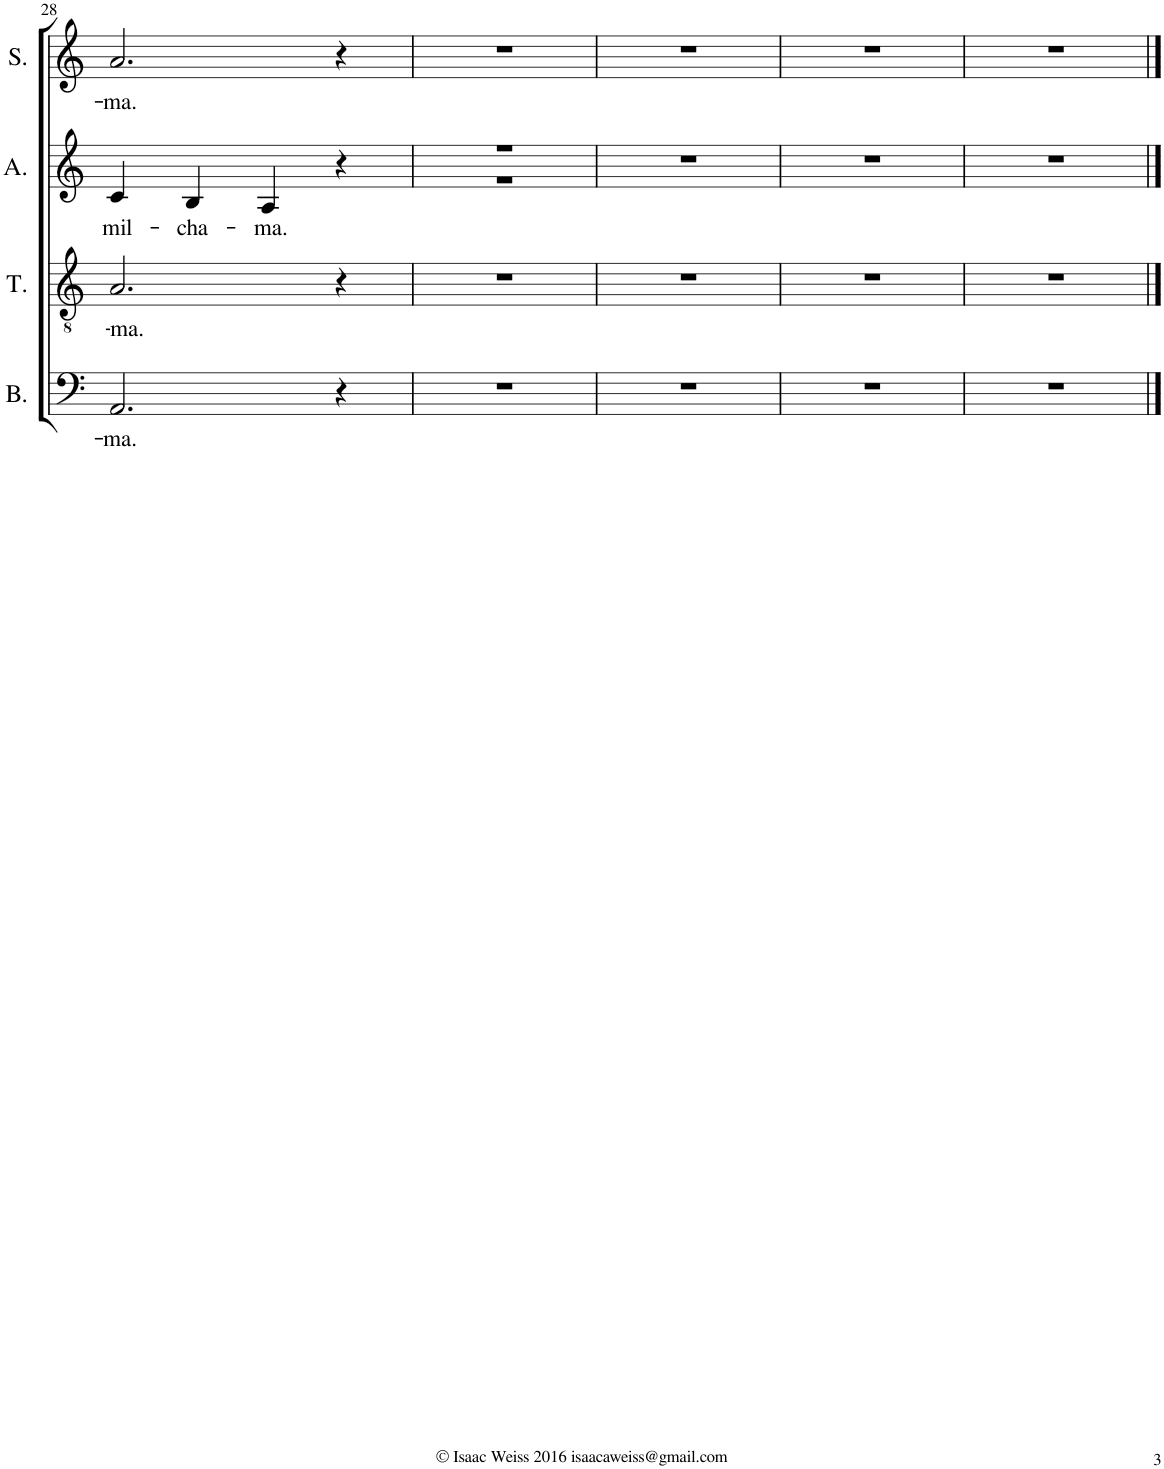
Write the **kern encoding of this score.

**kern	**text	**kern	**text	**kern	**text	**kern	**text
*part4	*part4	*part3	*part3	*part2	*part2	*part1	*part1
*staff4	*staff4	*staff3	*staff3	*staff2	*staff2	*staff1	*staff1
*I"Bass	*	*I"Tenor	*	*I"Alto	*	*I"Soprano	*
*I'B.	*	*I'T.	*	*I'A.	*	*I'S.	*
!!LO:PB:g=z
*clefF4	*	*clefGv2	*	*clefG2	*	*clefG2	*
*Trd1c2	*	*Trd1c2	*	*Trd1c2	*	*Trd1c2	*
*k[]	*	*k[]	*	*k[]	*	*k[]	*
*M4/4	*	*M4/4	*	*M4/4	*	*M4/4	*
=28	=28	=28	=28	=28	=28	=28	=28
!	!LO:LY:b	!	!LO:LY:b	!	!LO:LY:b	!	!LO:LY:b
2.AA/	-ma.	2.A/	ma.-	4c/	mil-	2.a/	-ma.
!	!	!	!	!	!LO:LY:b	!	!
.	.	.	.	4B/	cha-	.	.
!	!	!	!	!	!LO:LY:b	!	!
.	.	.	.	4A/	-ma.	.	.
4r	.	4r	.	4r	.	4r	.
=29	=29	=29	=29	=29	=29	=29	=29
*	*	*	*	*^	*	*	*
1r	.	1r	.	1r	1r	.	1r	.
*	*	*	*	*v	*v	*	*	*
=30	=30	=30	=30	=30	=30	=30	=30
1r	.	1r	.	1r	.	1r	.
=31	=31	=31	=31	=31	=31	=31	=31
1r	.	1r	.	1r	.	1r	.
=32	=32	=32	=32	=32	=32	=32	=32
1r	.	1r	.	1r	.	1r	.
==	==	==	==	==	==	==	==
*-	*-	*-	*-	*-	*-	*-	*-
